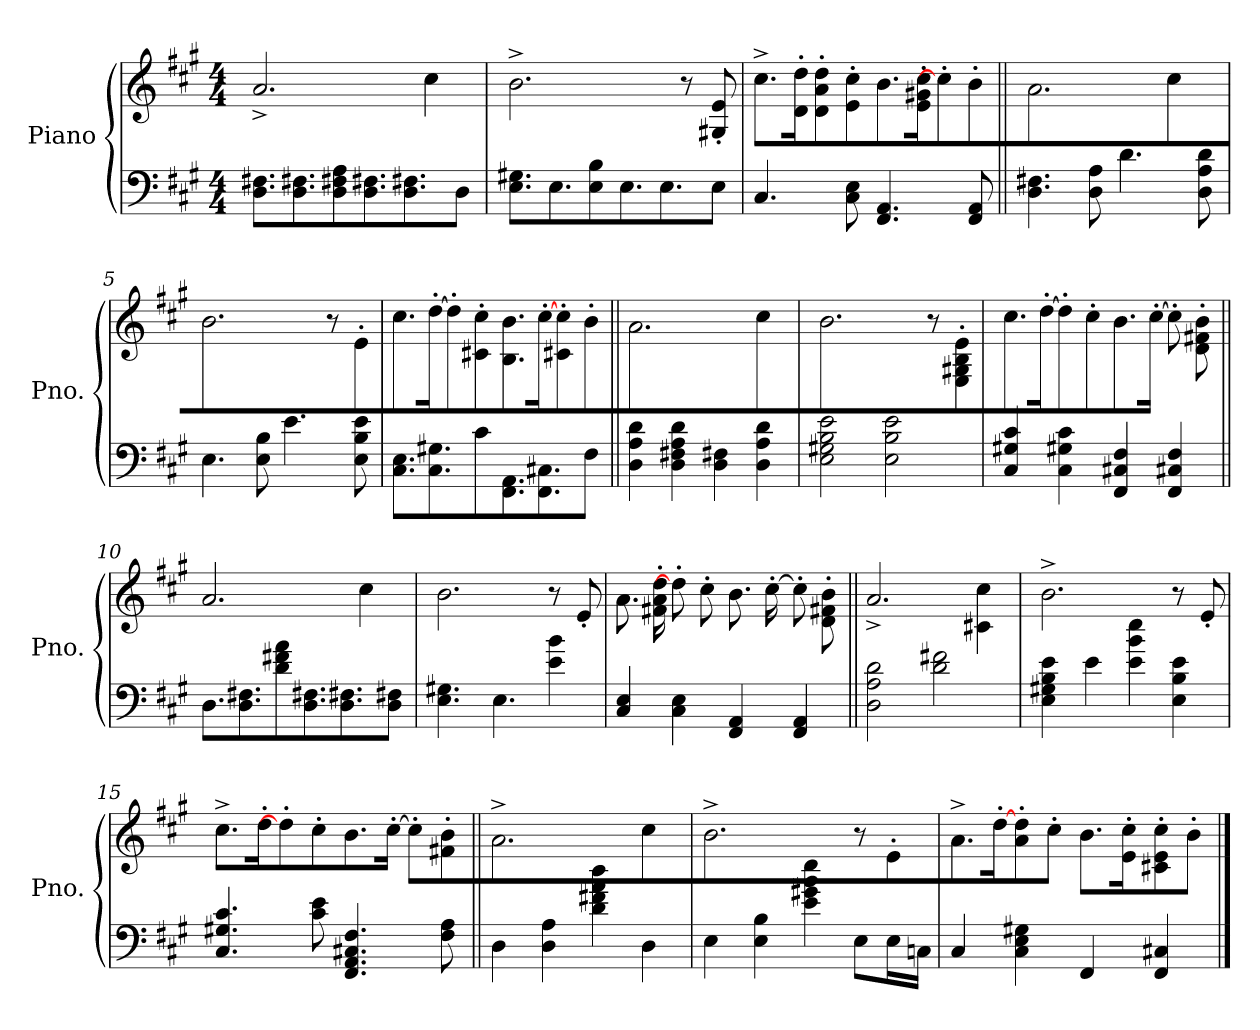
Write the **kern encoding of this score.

**kern	**kern
*part1	*part1
*staff2	*staff1
*I"Piano	*
*I'Pno.	*
*clefF4	*clefG2
*k[f#c#g#]	*k[f#c#g#]
*M4/4	*M4/4
=1	=1
8.D\ 8.F#XL	2.a^/
8.D\ 8.F#XJ	.
8D\ 8F#X 8AL	.
8.D\ 8.F#X	.
8.D\ 8.F#XJ	.
.	4cc#\
8DJ	.
=2	=2
8.E\ 8.G#XL	2.b^\
8.E\J	.
8E\ 8BL	.
8.E\	.
8.E\J	.
.	8r
8EJ	8e/' 8G#X'
=3	=3
4.C#/	8.cc#^\L
.	16dd\' 16d'
.	8dd\' 8a' 8d'
8C# 8E	8cc#\' 8e'
4.FF#/ 4.AA	8.b\
.	16cc#\' 16e' 16g#X'
.	8cc#'\L]
8FF# 8AA	8b'\J
=4||	=4||
4.D 4.F#X	2.a/
8D 8A	.
4.d	.
.	4cc#\
8D 8A 8d	.
=5	=5
4.E	2.b\
8E 8B	.
4.e	.
.	8r
8E 8B 8e	8e'/
!!LO:LB:g=z
=6	=6
8.C#\ 8.EL	8.cc#\L
8.C#\ 8.G#XJ	[16dd'\Jk
.	8dd'\L]
8c#\L	8cc#\' 8c#X'
8.FF#\ 8.AA	8.b\ 8.B
8.FF#\ 8.C#XJ	[16cc#'\Jk
.	8cc#\' 8c#X'
8F#J	8b'\
=7||	=7||
4D 4A 4d	2.a/
4D 4F#X 4A 4d	.
4D 4F#X	.
4D 4A 4d	4cc#\
=8	=8
2E 2G#X 2B 2e	2.b\
2E 2B 2e	.
.	8r
.	8e/' 8G#X' 8B' 8E'
=9	=9
4C#/ 4G#X 4c#	8.cc#\L
.	[16dd'\Jk
4C# 4G#X 4c#	8dd'\L]
.	8cc#'\J
4FF#/ 4C#X 4F#	8.b\
.	[16cc#'\Jk
4FF# 4C#X 4F#	8cc#'\L]
.	8b\' 8d' 8f#X'
=10||	=10||
8.D\L	2.a/
8.D\ 8.F#XJ	.
8d\ 8f#X 8aL	.
8.D\ 8.F#X	.
8.D\ 8.F#XJ	.
.	4cc#\
8D 8F#XJ	.
!!LO:LB:g=z
=11	=11
4.E 4.G#X	2.b\
4.E	.
4e 4b	8r
.	8e'/
=12	=12
4C#/ 4E	8.a\L
.	16dd\' 16f#X' 16a'
4C# 4E	8dd'\L]
.	8cc#'\J
4FF#/ 4AA	8.b\L
.	[16cc#'\Jk
4FF# 4AA	8cc#'\L]
.	8b\' 8d' 8f#X'
=13||	=13||
2D 2A 2d	2.a^/
2d 2f#X	.
.	4cc#\ 4c#X
=14	=14
4E 4G#X 4B 4e	2.b^\
4e	.
4e 4b 4ee	.
4E 4B 4e	8r
.	8e'/
=15	=15
4.C#/ 4.G#X 4.c#	8.cc#^\L
.	16dd'\
.	8dd'\L]
8c# 8e	8cc#'\J
4.FF#/ 4.AA 4.C#X 4.F#	8.b\
.	[16cc#'\Jk
.	8cc#'\L]
8F# 8A	8b\' 8f#X'
!!LO:LB:g=z
=16||	=16||
4D	2.a^/
4D 4A	.
4d 4f#X 4a 4dd	.
4D	4cc#\
=17	=17
4E	2.b^\
4E 4B	.
4e 4g#X 4b 4ee	.
8E\L	8r
16E\L	8e'/
16C\JJ	.
=18	=18
4C#/	8.a^\L
.	[16dd'\Jk
4C# 4E 4G#X	8dd\' 8a'
.	8cc#'\J
4FF#/	8.b\L
.	16cc#\' 16e'
4FF# 4C#X	8cc#\' 8e' 8c#X'
.	8b'\J
==	==
*-	*-
